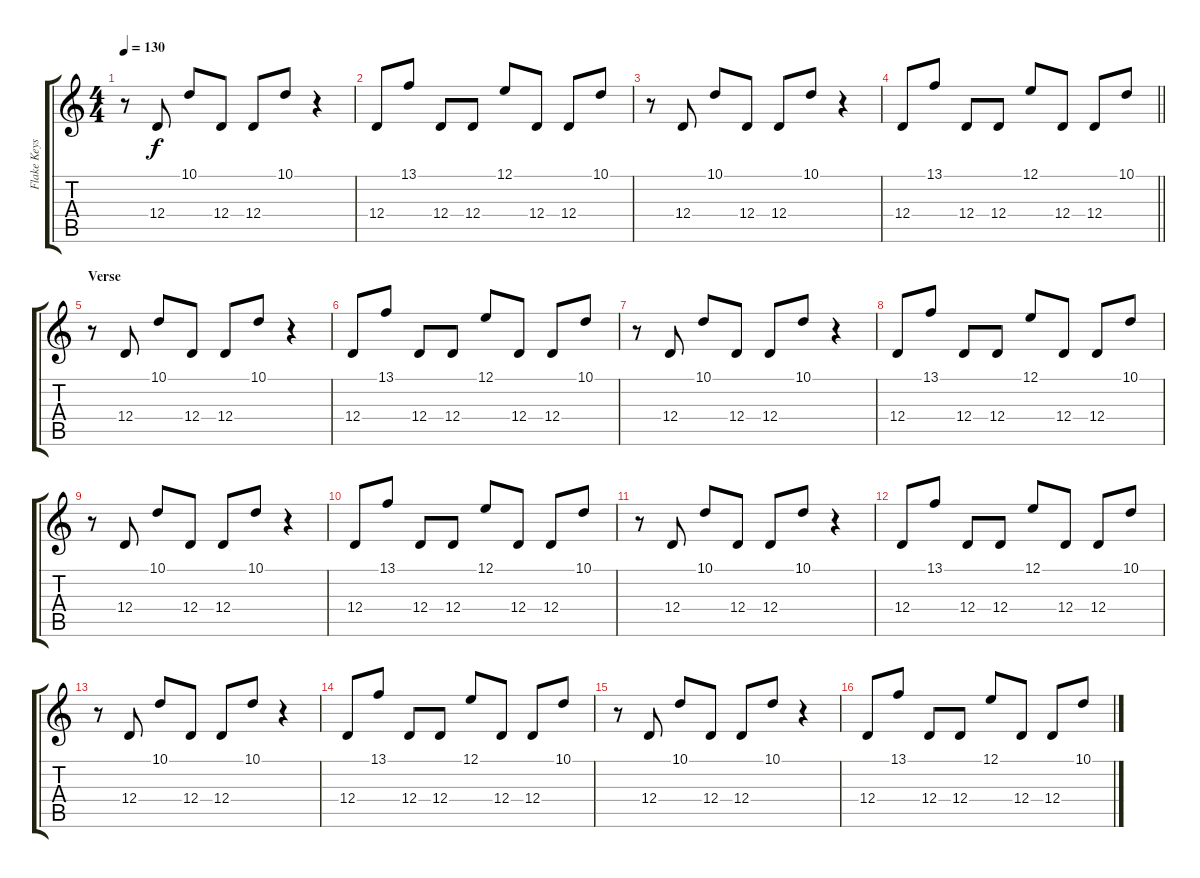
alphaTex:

\track ("Flake Keys 1" "Flake Keys") {instrument recorder}
\staff {score tabs}
\tuning (E4 B3 G3 D3 A2 D2) {hide}
\ts (4 4)
\tempo 130
\clef g2
\ks c
r.8{dy f} 12.4.8 10.1.8 12.4.8 12.4.8 10.1.8 r.4 |
12.4.8 13.1.8 12.4.8 12.4.8 12.1.8 12.4.8 12.4.8 10.1.8 |
r.8 12.4.8 10.1.8 12.4.8 12.4.8 10.1.8 r.4 |
\barLineRight lightlight
12.4.8 13.1.8 12.4.8 12.4.8 12.1.8 12.4.8 12.4.8 10.1.8 |
\section ("" "Verse")
r.8 12.4.8 10.1.8 12.4.8 12.4.8 10.1.8 r.4 |
12.4.8 13.1.8 12.4.8 12.4.8 12.1.8 12.4.8 12.4.8 10.1.8 |
r.8 12.4.8 10.1.8 12.4.8 12.4.8 10.1.8 r.4 |
12.4.8 13.1.8 12.4.8 12.4.8 12.1.8 12.4.8 12.4.8 10.1.8 |
r.8 12.4.8 10.1.8 12.4.8 12.4.8 10.1.8 r.4 |
12.4.8 13.1.8 12.4.8 12.4.8 12.1.8 12.4.8 12.4.8 10.1.8 |
r.8 12.4.8 10.1.8 12.4.8 12.4.8 10.1.8 r.4 |
12.4.8 13.1.8 12.4.8 12.4.8 12.1.8 12.4.8 12.4.8 10.1.8 |
r.8 12.4.8 10.1.8 12.4.8 12.4.8 10.1.8 r.4 |
12.4.8 13.1.8 12.4.8 12.4.8 12.1.8 12.4.8 12.4.8 10.1.8 |
r.8 12.4.8 10.1.8 12.4.8 12.4.8 10.1.8 r.4 |
12.4.8 13.1.8 12.4.8 12.4.8 12.1.8 12.4.8 12.4.8 10.1.8
